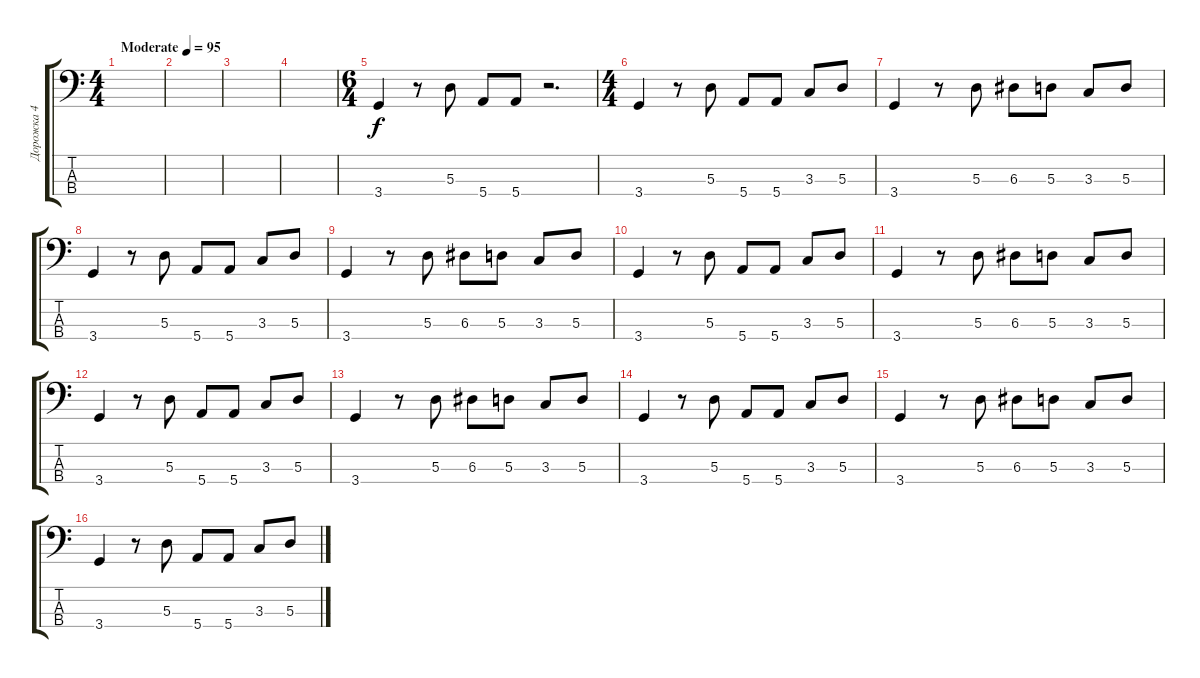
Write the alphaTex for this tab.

\track ("Дорожка 4" "Дорожка 4") {instrument electricbassfinger}
\staff {score tabs}
\tuning (G2 D2 A1 E1) {hide}
\ts (4 4)
\tempo (95 "Moderate")
\clef f4
\ks c
|
|
|
|
\ts (6 4)
3.4.4 r.8 5.3.8 5.4.8 5.4.8 r.2{d} |
\ts (4 4)
3.4.4 r.8 5.3.8 5.4.8 5.4.8 3.3.8 5.3.8 |
3.4.4 r.8 5.3.8 6.3.8 5.3.8 3.3.8 5.3.8 |
3.4.4 r.8 5.3.8 5.4.8 5.4.8 3.3.8 5.3.8 |
3.4.4 r.8 5.3.8 6.3.8 5.3.8 3.3.8 5.3.8 |
3.4.4 r.8 5.3.8 5.4.8 5.4.8 3.3.8 5.3.8 |
3.4.4 r.8 5.3.8 6.3.8 5.3.8 3.3.8 5.3.8 |
3.4.4 r.8 5.3.8 5.4.8 5.4.8 3.3.8 5.3.8 |
3.4.4 r.8 5.3.8 6.3.8 5.3.8 3.3.8 5.3.8 |
3.4.4 r.8 5.3.8 5.4.8 5.4.8 3.3.8 5.3.8 |
3.4.4 r.8 5.3.8 6.3.8 5.3.8 3.3.8 5.3.8 |
3.4.4 r.8 5.3.8 5.4.8 5.4.8 3.3.8 5.3.8
